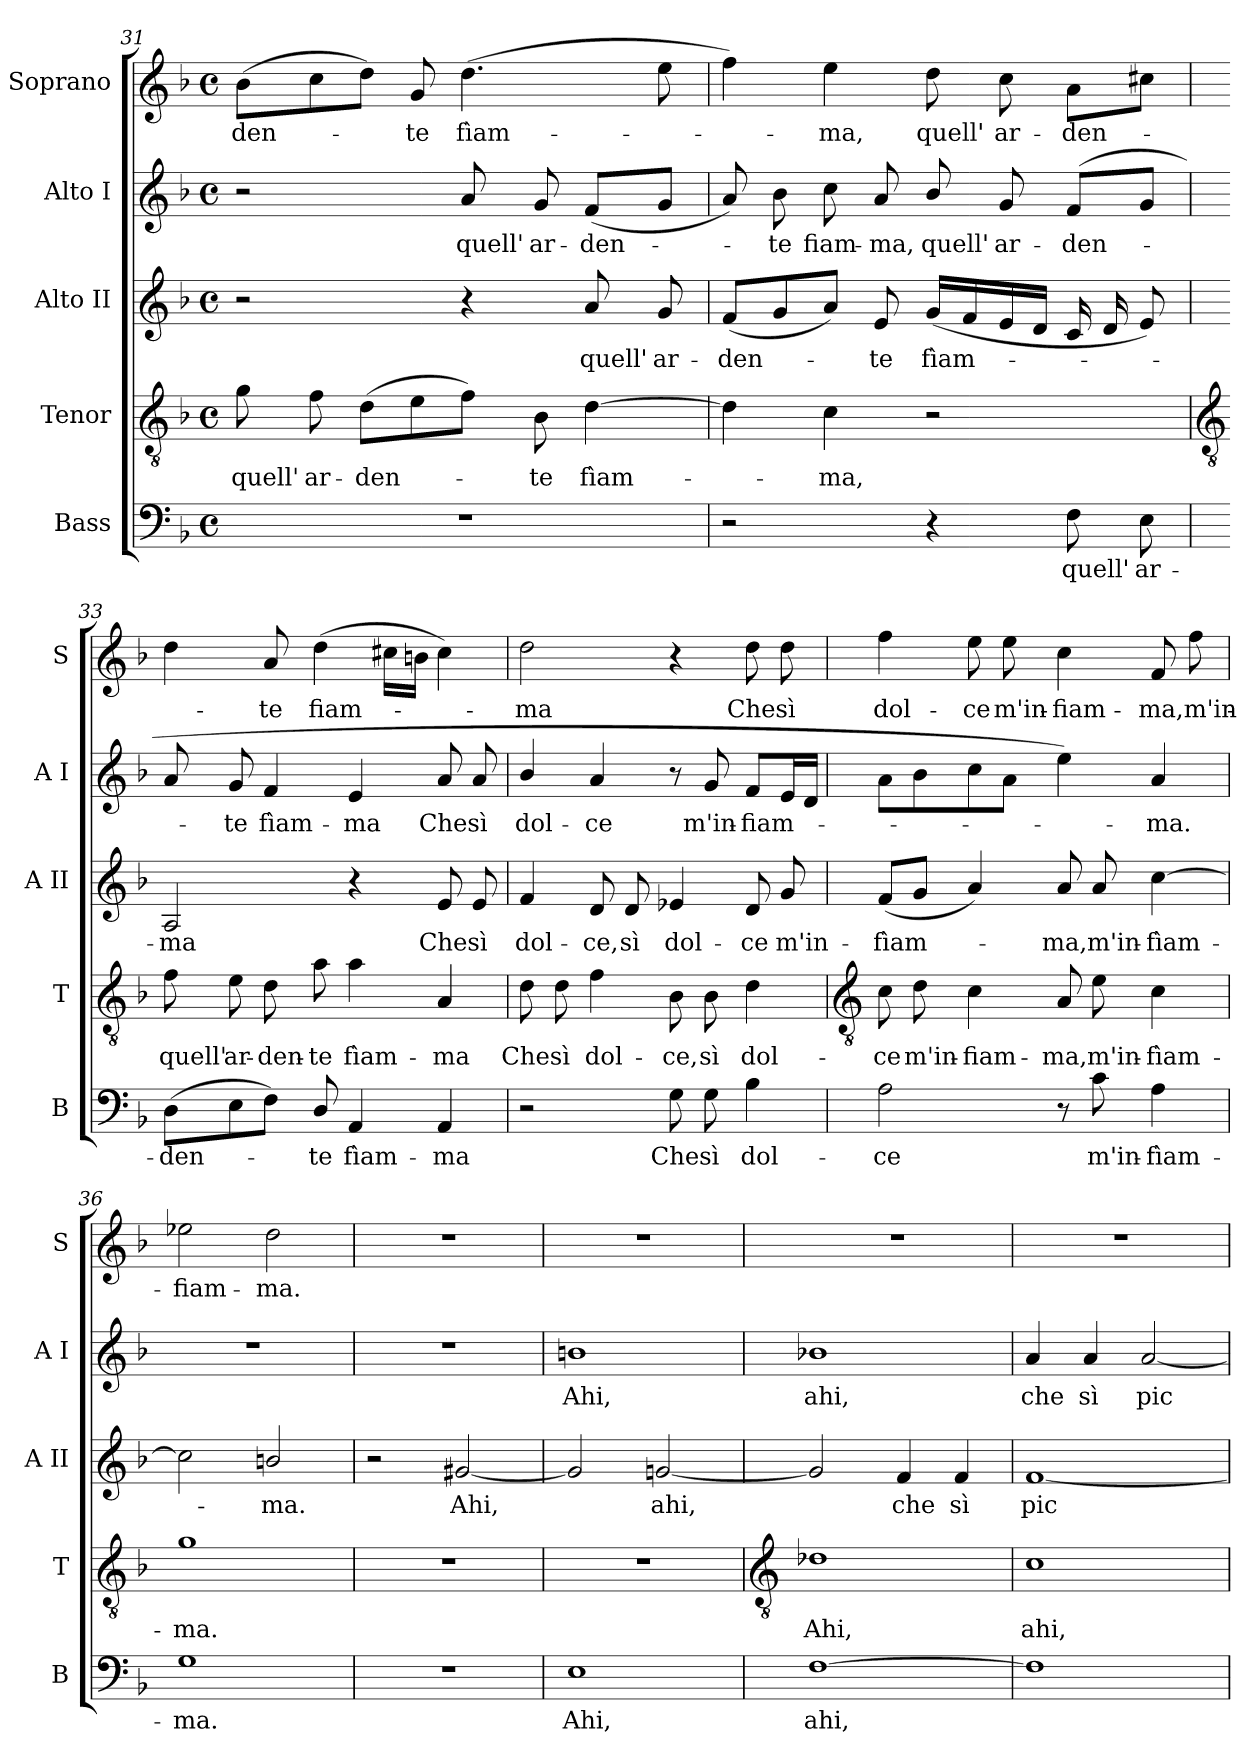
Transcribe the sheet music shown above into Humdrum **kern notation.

**kern	**text	**kern	**text	**kern	**text	**kern	**text	**kern	**text
*part5	*part5	*part4	*part4	*part3	*part3	*part2	*part2	*part1	*part1
*staff5	*staff5	*staff4	*staff4	*staff3	*staff3	*staff2	*staff2	*staff1	*staff1
*I"Bass	*	*I"Tenor	*	*I"Alto II	*	*I"Alto I	*	*I"Soprano	*
*I'B	*	*I'T	*	*I'A II	*	*I'A I	*	*I'S	*
*clefF4	*	*clefGv2	*	*clefG2	*	*clefG2	*	*clefG2	*
*k[b-]	*	*k[b-]	*	*k[b-]	*	*k[b-]	*	*k[b-]	*
*F:	*	*F:	*	*F:	*	*F:	*	*F:	*
*M4/4	*	*M4/4	*	*M4/4	*	*M4/4	*	*M4/4	*
*met(c)	*	*met(c)	*	*met(c)	*	*met(c)	*	*met(c)	*
=31	=31	=31	=31	=31	=31	=31	=31	=31	=31
!	!	!	!LO:LY:b	!	!	!	!	!	!LO:LY:b
1r	.	8g	quell'	2r	.	2r	.	(>8b-L	-den-
!	!	!	!LO:LY:b	!	!	!	!	!	!
.	.	8f	ar-	.	.	.	.	8cc	.
!	!	!	!LO:LY:b	!	!	!	!	!	!
.	.	(>8dL	-den-	.	.	.	.	8ddJ)	.
!	!	!	!	!	!	!	!	!	!LO:LY:b
.	.	8e	.	.	.	.	.	8g	te
!	!	!	!	!	!	!	!LO:LY:b	!	!LO:LY:b
.	.	8fJ)	.	4r	.	8a	quell'	(>4.dd	fìam-
!	!	!	!LO:LY:b	!	!	!	!LO:LY:b	!	!
.	.	8B-	te	.	.	8g	ar-	.	.
!	!	!	!LO:LY:b	!	!LO:LY:b	!	!LO:LY:b	!	!
.	.	[4d	fìam-	8a	quell'	(<8fL	-den-	.	.
!	!	!	!	!	!LO:LY:b	!	!	!	!
.	.	.	.	8g	ar-	8gJ	.	8ee	.
=32	=32	=32	=32	=32	=32	=32	=32	=32	=32
!	!	!	!	!	!LO:LY:b	!	!	!	!
2r	.	4d]	.	(<8fL	-den-	8a)	.	4ff)	.
!	!	!	!	!	!	!	!LO:LY:b	!	!
.	.	.	.	8g	.	8b-	te	.	.
!	!	!	!LO:LY:b	!	!	!	!LO:LY:b	!	!LO:LY:b
.	.	4c	ma,	8aJ)	.	8cc	fiam-	4ee	ma,
!	!	!	!	!	!LO:LY:b	!	!LO:LY:b	!	!
.	.	.	.	8e	te	8a	-ma,	.	.
!	!	!	!	!	!LO:LY:b	!	!LO:LY:b	!	!LO:LY:b
4r	.	2r	.	(<16gLL	fìam-	8b-/	quell'	8dd	quell'
.	.	.	.	16f	.	.	.	.	.
!	!	!	!	!	!	!	!LO:LY:b	!	!LO:LY:b
.	.	.	.	16e	.	8g	ar-	8cc	ar-
.	.	.	.	16dJJ	.	.	.	.	.
!	!LO:LY:b	!	!	!	!	!	!LO:LY:b	!	!LO:LY:b
8F	quell'	.	.	16cLL	.	(>8fL	-den-	8aL	-den-
.	.	.	.	16d	.	.	.	.	.
!	!LO:LY:b	!	!	!	!	!	!	!	!
8E	ar-	.	.	8eJ)	.	8gJ	.	8cc#XJ	.
!!LO:LB:g=z
=33	=33	=33	=33	=33	=33	=33	=33	=33	=33
*	*	*clefGv2	*	*	*	*	*	*	*
!	!LO:LY:b	!	!LO:LY:b	!	!LO:LY:b	!	!	!	!
(>8DL	-den-	8f	quell'	2A	ma	8a	.	4dd	.
!	!	!	!LO:LY:b	!	!	!	!LO:LY:b	!	!
8E	.	8e	ar-	.	.	8g	te	.	.
!	!	!	!LO:LY:b	!	!	!	!LO:LY:b	!	!LO:LY:b
8FJ)	.	8d	-den-	.	.	4f	fìam-	8a	te
!	!LO:LY:b	!	!LO:LY:b	!	!	!	!	!	!LO:LY:b
8D/	te	8a	-te	.	.	.	.	(>4dd	fiam-
!	!LO:LY:b	!	!LO:LY:b	!	!	!	!LO:LY:b	!	!
4AA	fìam-	4a	fìam-	4r	.	4e	-ma	.	.
.	.	.	.	.	.	.	.	16cc#XLL	.
.	.	.	.	.	.	.	.	16bnJJ	.
!	!LO:LY:b	!	!LO:LY:b	!	!LO:LY:b	!	!LO:LY:b	!	!
4AA	-ma	4A	-ma	8e	Che	8a	Che	4cc#)	.
!	!	!	!	!	!LO:LY:b	!	!LO:LY:b	!	!
.	.	.	.	8e	sì	8a	sì	.	.
=34	=34	=34	=34	=34	=34	=34	=34	=34	=34
!	!	!	!LO:LY:b	!	!LO:LY:b	!	!LO:LY:b	!	!LO:LY:b
2r	.	8d	Che	4f	dol-	4b-/	dol-	2dd	ma
!	!	!	!LO:LY:b	!	!	!	!	!	!
.	.	8d	sì	.	.	.	.	.	.
!	!	!	!LO:LY:b	!	!LO:LY:b	!	!LO:LY:b	!	!
.	.	4f	dol-	8d	-ce,	4a	-ce	.	.
!	!	!	!	!	!LO:LY:b	!	!	!	!
.	.	.	.	8d	sì	.	.	.	.
!	!LO:LY:b	!	!LO:LY:b	!	!LO:LY:b	!	!	!	!
8G	Che	8B-	-ce,	4e-X	dol-	8r	.	4r	.
!	!LO:LY:b	!	!LO:LY:b	!	!	!	!LO:LY:b	!	!
8G	sì	8B-	sì	.	.	8g	m'in-	.	.
!	!LO:LY:b	!	!LO:LY:b	!	!LO:LY:b	!	!LO:LY:b	!	!LO:LY:b
4B-	dol-	4d	dol-	8d	-ce	8fL	-fiam-	8dd	Che
!	!	!	!	!	!LO:LY:b	!	!	!	!LO:LY:b
.	.	.	.	8g	m'in-	16eL	.	8dd	sì
.	.	.	.	.	.	16dJJ	.	.	.
!!LO:LB:g=z
=35	=35	=35	=35	=35	=35	=35	=35	=35	=35
*	*	*clefGv2	*	*	*	*	*	*	*
!	!LO:LY:b	!	!LO:LY:b	!	!LO:LY:b	!	!	!	!LO:LY:b
2A	-ce	8c	-ce	(<8fL	-fìam-	8aL	.	4ff	dol-
!	!	!	!LO:LY:b	!	!	!	!	!	!
.	.	8d	m'in-	8gJ	.	8b-	.	.	.
!	!	!	!LO:LY:b	!	!	!	!	!	!LO:LY:b
.	.	4c	-fiam-	4a)	.	8cc	.	8ee	-ce
!	!	!	!	!	!	!	!	!	!LO:LY:b
.	.	.	.	.	.	8aJ	.	8ee	m'in-
!	!	!	!LO:LY:b	!	!LO:LY:b	!	!	!	!LO:LY:b
8r	.	8A	-ma,	8a	ma,	4ee)	.	4cc	-fiam-
!	!LO:LY:b	!	!LO:LY:b	!	!LO:LY:b	!	!	!	!
8c	m'in-	8e	m'in-	8a	m'in-	.	.	.	.
!	!LO:LY:b	!	!LO:LY:b	!	!LO:LY:b	!	!LO:LY:b	!	!LO:LY:b
4A	-fìam-	4c	-fìam-	[4cc	-fìam-	4a	ma.	8f	-ma,
!	!	!	!	!	!	!	!	!	!LO:LY:b
.	.	.	.	.	.	.	.	8ff	m'in-
=36	=36	=36	=36	=36	=36	=36	=36	=36	=36
!	!LO:LY:b	!	!LO:LY:b	!	!	!	!	!	!LO:LY:b
1G	-ma.	1g	-ma.	2cc]	.	1r	.	2ee-X	-fiam-
!	!	!	!	!	!LO:LY:b	!	!	!	!LO:LY:b
.	.	.	.	2bn/	ma.	.	.	2dd	-ma.
=37	=37	=37	=37	=37	=37	=37	=37	=37	=37
1r	.	1r	.	2r	.	1r	.	1r	.
!	!	!	!	!	!LO:LY:b	!	!	!	!
.	.	.	.	[2g#X	Ahi,	.	.	.	.
=38	=38	=38	=38	=38	=38	=38	=38	=38	=38
!	!LO:LY:b	!	!	!	!	!	!LO:LY:b	!	!
1E	Ahi,	1r	.	2g#]	.	1bn	Ahi,	1r	.
!	!	!	!	!	!LO:LY:b	!	!	!	!
.	.	.	.	[2gn	ahi,	.	.	.	.
!!LO:LB:g=z
=39	=39	=39	=39	=39	=39	=39	=39	=39	=39
*	*	*clefGv2	*	*	*	*	*	*	*
!	!LO:LY:b	!	!LO:LY:b	!	!	!	!LO:LY:b	!	!
[1F	ahi,	1d-X	Ahi,	2g]	.	1b-X	ahi,	1r	.
!	!	!	!	!	!LO:LY:b	!	!	!	!
.	.	.	.	4f	che	.	.	.	.
!	!	!	!	!	!LO:LY:b	!	!	!	!
.	.	.	.	4f	sì	.	.	.	.
=40	=40	=40	=40	=40	=40	=40	=40	=40	=40
!	!	!	!LO:LY:b	!	!LO:LY:b	!	!LO:LY:b	!	!
1F]	.	1c	ahi,	[1f	pic-_-	4a	che	1r	.
!	!	!	!	!	!	!	!LO:LY:b	!	!
.	.	.	.	.	.	4a	sì	.	.
!	!	!	!	!	!	!	!LO:LY:b	!	!
.	.	.	.	.	.	[2a	pic-	.	.
=	=	=	=	=	=	=	=	=	=
*-	*-	*-	*-	*-	*-	*-	*-	*-	*-
